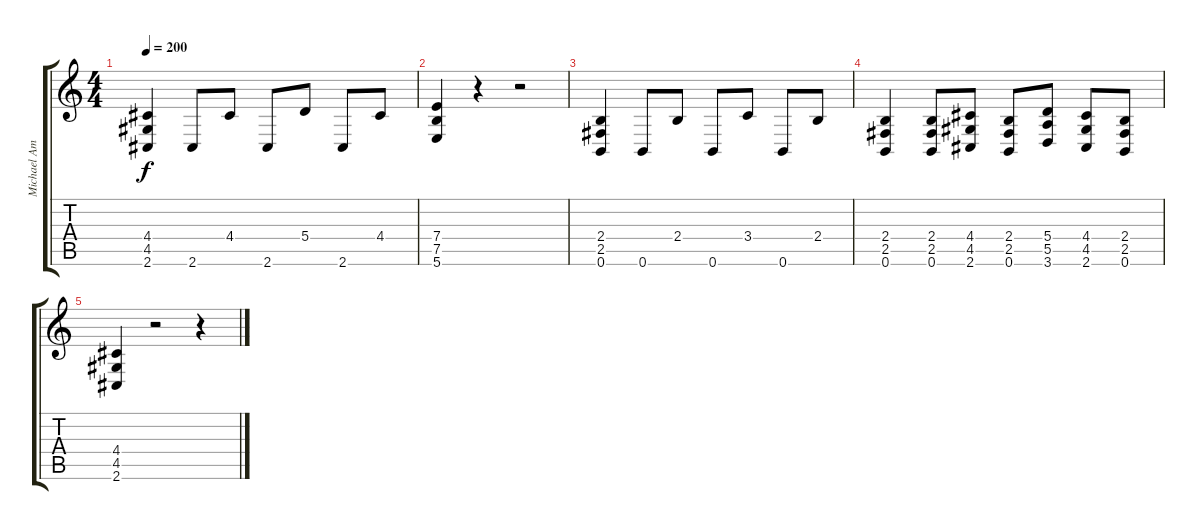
\track ("Michael Amott" "Michael Am") {instrument distortionguitar}
\staff {score tabs}
\tuning (B3 Gb3 D3 A2 E2 B1) {hide}
\ts (4 4)
\tempo 200
\clef g2
\ks c
(4.4 4.5 2.6).4{dy f} 2.6.8 4.4.8 2.6.8 5.4.8 2.6.8 4.4.8 |
(7.4 7.5 5.6).4 r.4 r.2 |
(2.4 2.5 0.6).4 0.6.8 2.4.8 0.6.8 3.4.8 0.6.8 2.4.8 |
(2.4 2.5 0.6).4 (2.4 2.5 0.6).8 (4.4 4.5 2.6).8 (2.4 2.5 0.6).8 (5.4 5.5 3.6).8 (4.4 4.5 2.6).8 (2.4 2.5 0.6).8 |
(4.4 4.5 2.6).4 r.2 r.4
